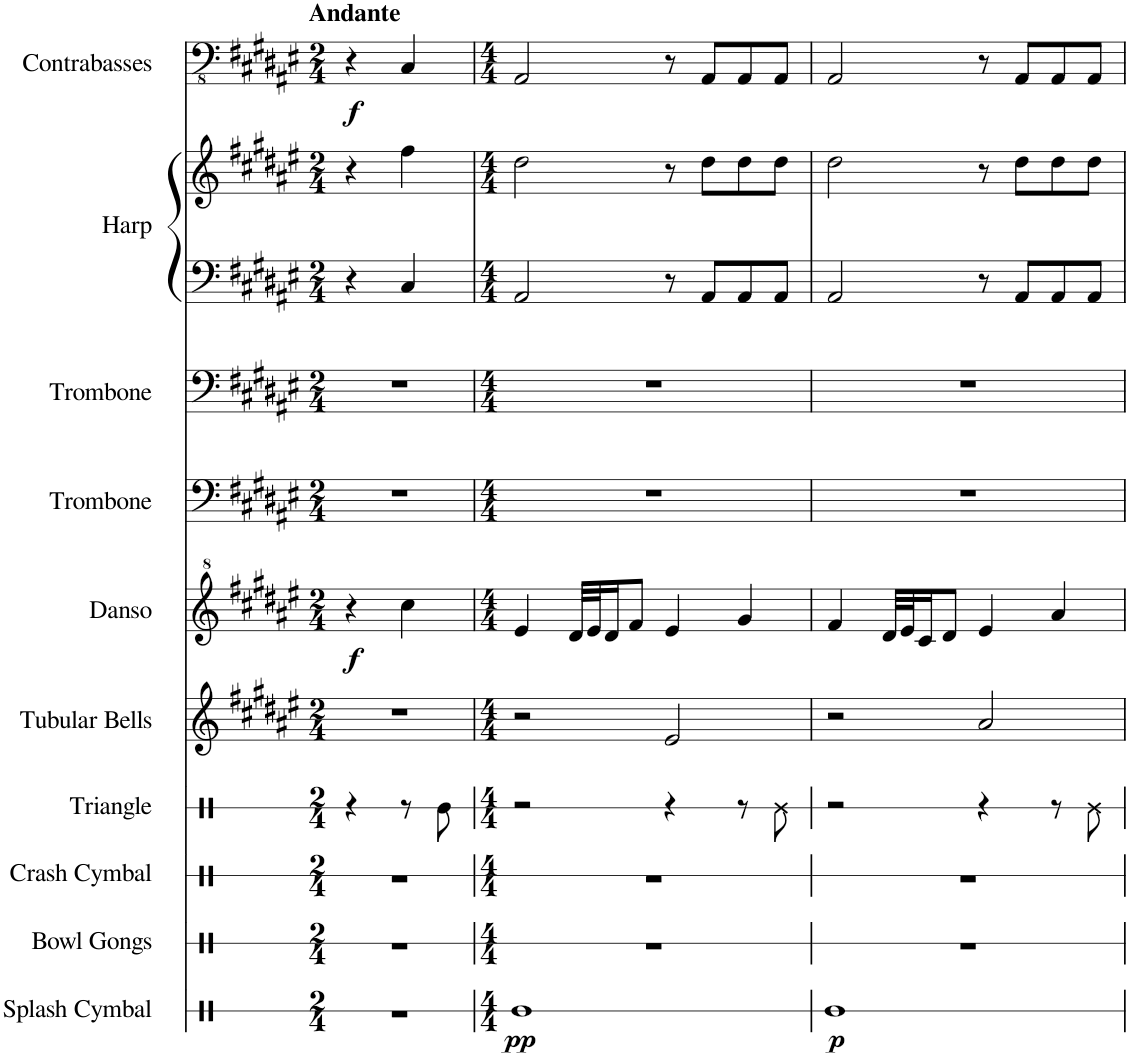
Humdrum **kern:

**kern	**dynam	**kern	**kern	**kern	**kern	**kern	**dynam	**kern	**kern	**kern	**kern	**kern	**dynam
*part10	*part10	*part9	*part8	*part7	*part6	*part5	*part5	*part4	*part3	*part2	*part2	*part1	*part1
*staff11	*staff11	*staff10	*staff9	*staff8	*staff7	*staff6	*staff6	*staff5	*staff4	*staff3	*staff2	*staff1	*staff1
*I"Splash Cymbal	*	*I"Bowl Gongs	*I"Crash Cymbal	*I"Triangle	*I"Tubular Bells	*I"Danso	*	*I"Trombone	*I"Trombone	*I"Harp	*	*I"Contrabasses	*
*I'Sp. Cym.	*	*I'Bw. Go.	*I'Cr. Cym.	*I'Trgl.	*I'Tu. Be.	*I'Da.	*	*I'Trb.	*I'Trb.	*I'Hrp.	*	*I'Cbs.	*
*stria1	*	*stria1	*stria1	*stria1	*	*	*	*	*	*	*	*	*
*clefX	*	*clefX	*clefX	*clefX	*clefG2	*clefG^2	*	*clefF4	*clefF4	*clefF4	*clefG2	*clefFv4	*
*	*	*	*	*	*	*	*	*Trd4c7	*Trd4c7	*	*	*	*
*k[]	*	*k[]	*k[]	*k[]	*k[f#c#g#d#a#e#]	*k[f#c#g#d#a#e#]	*	*k[f#c#g#d#a#e#]	*k[f#c#g#d#a#e#]	*k[f#c#g#d#a#e#]	*k[f#c#g#d#a#e#]	*k[f#c#g#d#a#e#]	*
*M2/4	*	*M2/4	*M2/4	*M2/4	*M2/4	*M2/4	*	*M2/4	*M2/4	*M2/4	*M2/4	*M2/4	*
=1	=1	=1	=1	=1	=1	=1	=1	=1	=1	=1	=1	=1	=1
!	!	!	!	!	!	!	!	!	!	!	!	!LO:TX:a:B:t=Andante	!
!	!	!	!	!	!	!	!LO:DY:b	!	!	!	!	!	!LO:DY:b
2r	.	2r	2r	4r	2r	4r	f	2r	2r	4r	4r	4r	f
.	.	.	.	8r	.	4ccc#\	.	.	.	4C#/	4ff#\	4CC#/	.
.	.	.	.	8Re\	.	.	.	.	.	.	.	.	.
=2	=2	=2	=2	=2	=2	=2	=2	=2	=2	=2	=2	=2	=2
*M4/4	*	*M4/4	*M4/4	*M4/4	*M4/4	*M4/4	*	*M4/4	*M4/4	*M4/4	*M4/4	*M4/4	*
!	!LO:DY:b	!	!	!	!	!	!	!	!	!	!	!	!
1Re	pp	1r	1r	2r	2r	4ee#/	.	1r	1r	2AA#/	2dd#\	2AAA#/	.
.	.	.	.	.	.	32dd#/LLL	.	.	.	.	.	.	.
.	.	.	.	.	.	32ee#/J	.	.	.	.	.	.	.
.	.	.	.	.	.	16dd#/J	.	.	.	.	.	.	.
.	.	.	.	.	.	8ff#/J	.	.	.	.	.	.	.
.	.	.	.	4r	2e#/	4ee#/	.	.	.	8r	8r	8r	.
.	.	.	.	.	.	.	.	.	.	8AA#/L	8dd#\L	8AAA#/L	.
.	.	.	.	8r	.	4gg#/	.	.	.	8AA#/	8dd#\	8AAA#/	.
.	.	.	.	8Re\	.	.	.	.	.	8AA#/J	8dd#\J	8AAA#/J	.
=3	=3	=3	=3	=3	=3	=3	=3	=3	=3	=3	=3	=3	=3
!	!LO:DY:b	!	!	!	!	!	!	!	!	!	!	!	!
1Re	p	1r	1r	2r	2r	4ff#/	.	1r	1r	2AA#/	2dd#\	2AAA#/	.
.	.	.	.	.	.	32dd#/LLL	.	.	.	.	.	.	.
.	.	.	.	.	.	32ee#/J	.	.	.	.	.	.	.
.	.	.	.	.	.	16cc#/J	.	.	.	.	.	.	.
.	.	.	.	.	.	8dd#/J	.	.	.	.	.	.	.
.	.	.	.	4r	2a#/	4ee#/	.	.	.	8r	8r	8r	.
.	.	.	.	.	.	.	.	.	.	8AA#/L	8dd#\L	8AAA#/L	.
.	.	.	.	8r	.	4aa#/	.	.	.	8AA#/	8dd#\	8AAA#/	.
.	.	.	.	8Re\	.	.	.	.	.	8AA#/J	8dd#\J	8AAA#/J	.
=	=	=	=	=	=	=	=	=	=	=	=	=	=
*-	*-	*-	*-	*-	*-	*-	*-	*-	*-	*-	*-	*-	*-
